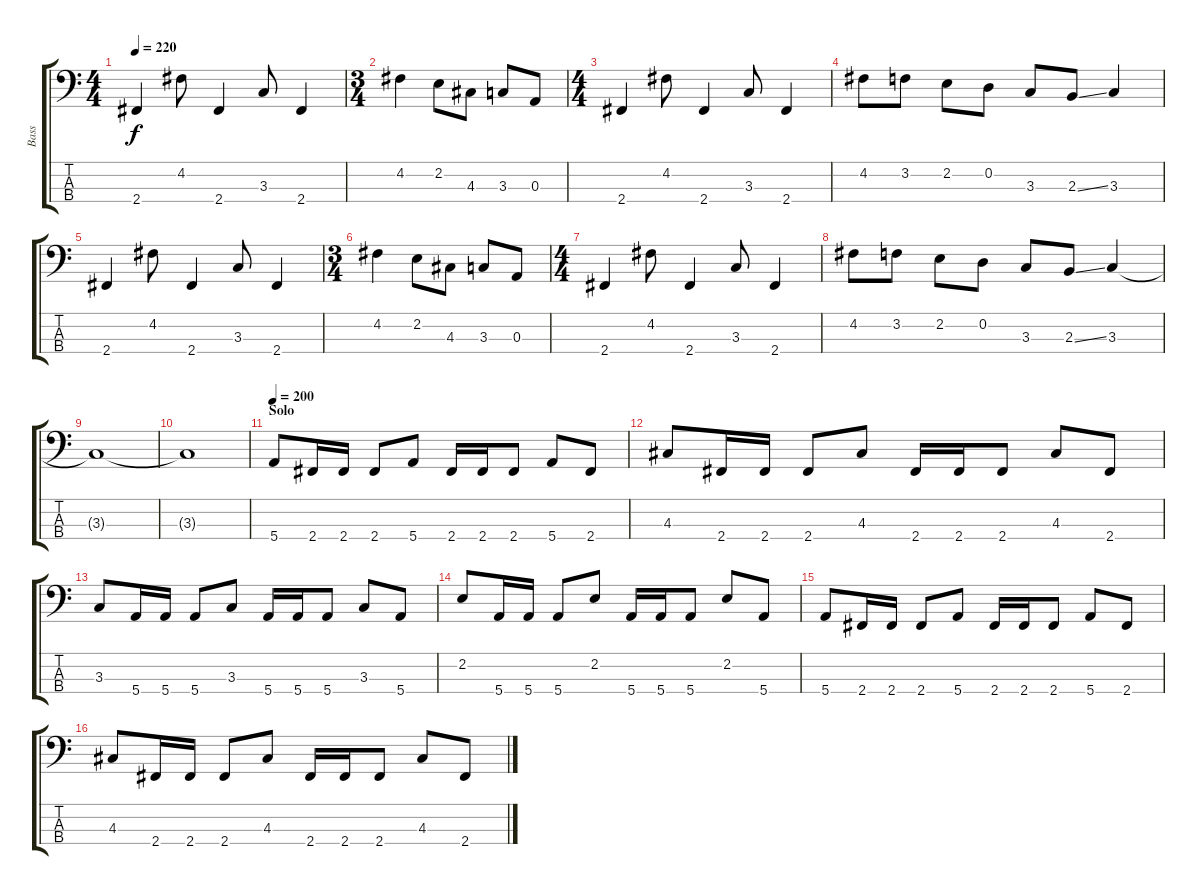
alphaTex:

\track ("Bass" "Bass") {instrument electricbassfinger}
\staff {score tabs}
\tuning (G2 D2 A1 E1) {hide}
\ts (4 4)
\tempo 220
\clef f4
\ks c
2.4.4{dy f} 4.2.8 2.4.4 3.3.8 2.4.4 |
\ts (3 4)
4.2.4 2.2.8 4.3.8 3.3.8 0.3.8 |
\ts (4 4)
2.4.4 4.2.8 2.4.4 3.3.8 2.4.4 |
4.2.8 3.2.8 2.2.8 0.2.8 3.3.8 2.3{ss}.8 3.3.4 |
2.4.4 4.2.8 2.4.4 3.3.8 2.4.4 |
\ts (3 4)
4.2.4 2.2.8 4.3.8 3.3.8 0.3.8 |
\ts (4 4)
2.4.4 4.2.8 2.4.4 3.3.8 2.4.4 |
4.2.8 3.2.8 2.2.8 0.2.8 3.3.8 2.3{ss}.8 3.3.4 |
3.3{t}.1 |
3.3{t}.1 |
\section ("" "Solo")
\tempo 200
5.4.8 2.4.16 2.4.16 2.4.8 5.4.8 2.4.16 2.4.16 2.4.8 5.4.8 2.4.8 |
4.3.8 2.4.16 2.4.16 2.4.8 4.3.8 2.4.16 2.4.16 2.4.8 4.3.8 2.4.8 |
3.3.8 5.4.16 5.4.16 5.4.8 3.3.8 5.4.16 5.4.16 5.4.8 3.3.8 5.4.8 |
2.2.8 5.4.16 5.4.16 5.4.8 2.2.8 5.4.16 5.4.16 5.4.8 2.2.8 5.4.8 |
5.4.8 2.4.16 2.4.16 2.4.8 5.4.8 2.4.16 2.4.16 2.4.8 5.4.8 2.4.8 |
4.3.8 2.4.16 2.4.16 2.4.8 4.3.8 2.4.16 2.4.16 2.4.8 4.3.8 2.4.8
